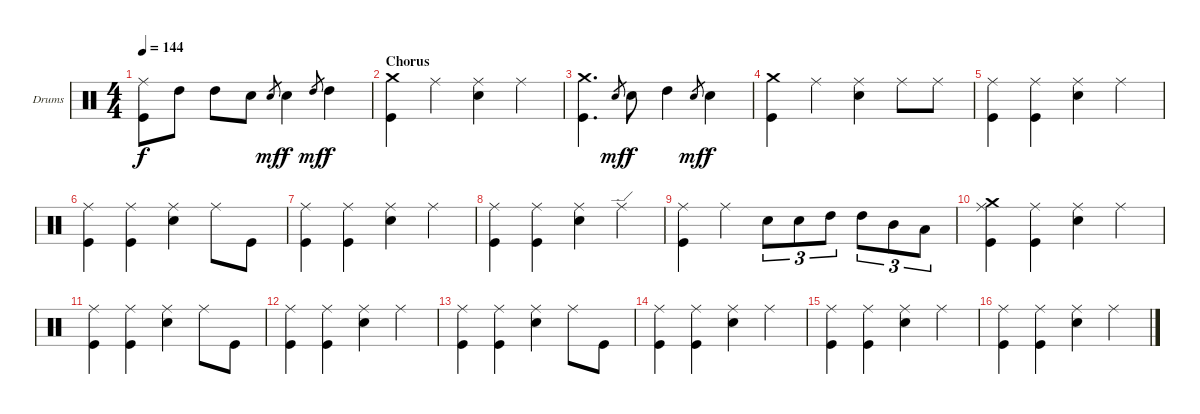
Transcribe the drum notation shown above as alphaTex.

\bracketExtendMode groupsimilarinstruments
\firstSystemTrackNameOrientation horizontal
\otherSystemsTrackNameOrientation horizontal
\track ("Drumkit" "Drums") {multiBarRest instrument percussion}
\staff {score}
\articulation defaults
\ts (4 4)
\tempo 144
\clef neutral
\ks c
("Ride (middle)" "Kick (hit)").8{dy f} "High Tom (hit)".8 "High Tom (hit)".8 "Snare (hit) 2".8 "Snare (hit) 2".8{gr dy mf} "Snare (hit) 2".4{dy f} "High Tom (hit)".8{gr dy mf} "High Tom (hit)".4{dy f} |
\section ("" "Chorus")
("Crash medium (hit)" "Kick (hit)").4 "Ride (middle)".4 ("Ride (middle)" "Snare (hit) 2").4 "Ride (middle)".4 |
("Crash medium (hit)" "Kick (hit)").4{d} "Snare (hit) 2".8{gr dy mf} "Snare (hit) 2".8{dy f} "High Tom (hit)".4 "Snare (hit) 2".8{gr dy mf} "Snare (hit) 2".4{dy f} |
("Crash medium (hit)" "Kick (hit)").4 "Ride (middle)".4 ("Ride (middle)" "Snare (hit) 2").4 "Ride (middle)".8 "Ride (middle)".8 |
("Ride (middle)" "Kick (hit)").4 ("Ride (middle)" "Kick (hit)").4 ("Ride (middle)" "Snare (hit) 2").4 "Ride (middle)".4 |
("Ride (middle)" "Kick (hit)").4 ("Ride (middle)" "Kick (hit)").4 ("Ride (middle)" "Snare (hit) 2").4 "Ride (middle)".8 "Kick (hit)".8 |
("Ride (middle)" "Kick (hit)").4 ("Ride (middle)" "Kick (hit)").4 ("Ride (middle)" "Snare (hit) 2").4 "Ride (middle)".4 |
("Ride (middle)" "Kick (hit)").4 ("Ride (middle)" "Kick (hit)").4 ("Ride (middle)" "Snare (hit) 2").4 "Ride (edge)".4 |
("Ride (middle)" "Kick (hit)").4 "Ride (middle)".4 "Snare (hit) 2".8{tu (3 2)} "Snare (hit) 2".8{tu (3 2)} "High Tom (hit)".8{tu (3 2)} "High Tom (hit)".8{tu (3 2)} "Mid Tom (hit)".8{tu (3 2)} "Low Tom (hit)".8{tu (3 2)} |
("Crash medium (hit)" "Kick (hit)" "Ride (middle)").4 ("Ride (middle)" "Kick (hit)").4 ("Ride (middle)" "Snare (hit) 2").4 "Ride (middle)".4 |
("Ride (middle)" "Kick (hit)").4 ("Ride (middle)" "Kick (hit)").4 ("Ride (middle)" "Snare (hit) 2").4 "Ride (middle)".8 "Kick (hit)".8 |
("Ride (middle)" "Kick (hit)").4 ("Ride (middle)" "Kick (hit)").4 ("Ride (middle)" "Snare (hit) 2").4 "Ride (middle)".4 |
("Ride (middle)" "Kick (hit)").4 ("Ride (middle)" "Kick (hit)").4 ("Ride (middle)" "Snare (hit) 2").4 "Ride (middle)".8 "Kick (hit)".8 |
("Ride (middle)" "Kick (hit)").4 ("Ride (middle)" "Kick (hit)").4 ("Ride (middle)" "Snare (hit) 2").4 "Ride (middle)".4 |
("Ride (middle)" "Kick (hit)").4 ("Ride (middle)" "Kick (hit)").4 ("Ride (middle)" "Snare (hit) 2").4 "Ride (middle)".4 |
("Ride (middle)" "Kick (hit)").4 ("Ride (middle)" "Kick (hit)").4 ("Ride (middle)" "Snare (hit) 2").4 "Ride (middle)".4
